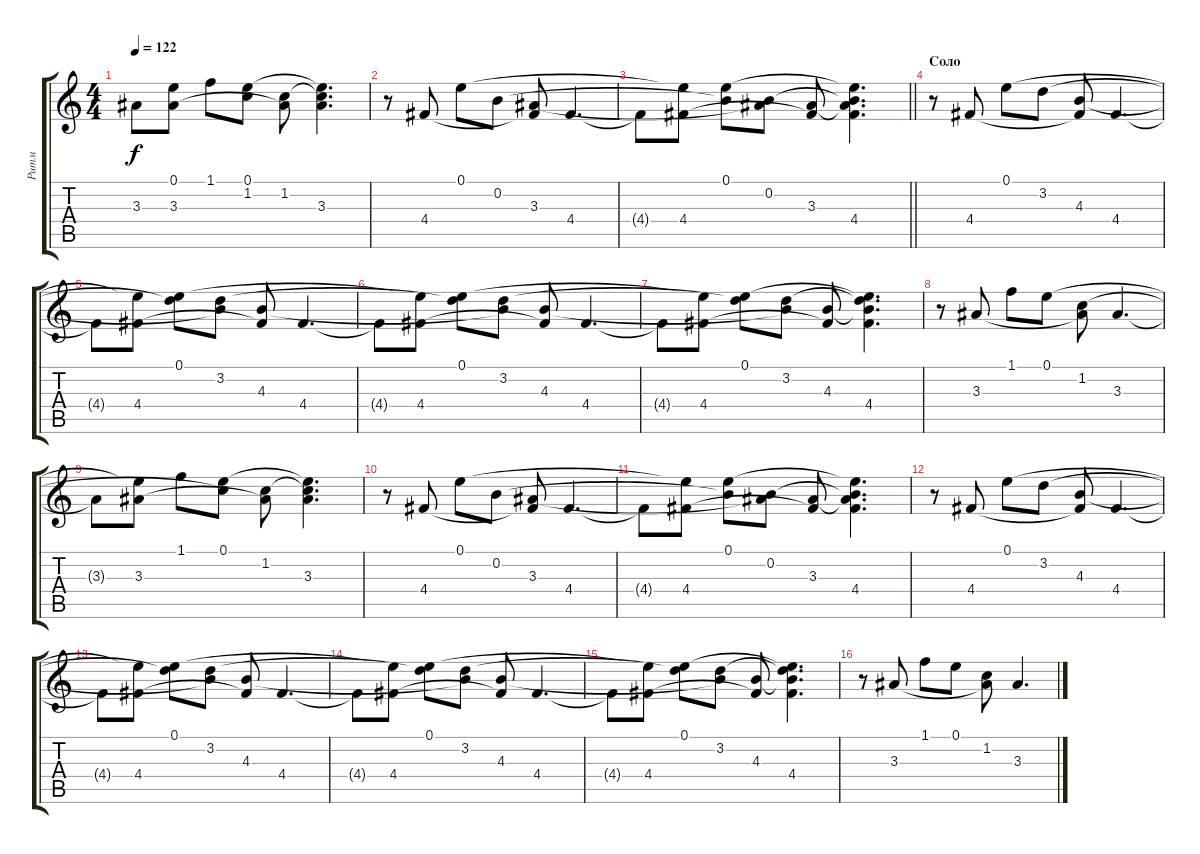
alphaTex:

\track ("Ритм" "Ритм") {instrument electricguitarclean}
\staff {score tabs}
\tuning (E4 B3 G3 D3 A2 E2) {hide}
\ts (4 4)
\tempo 122
\clef g2
\ks c
3.3{t}.8{dy f} (0.1{t} 3.3).8 1.1.8 (0.1 1.2{t}).8 (1.2 3.3{t}).8 (0.1{t} 1.2{t} 3.3).4{d} |
r.8 4.4.8 0.1.8 0.2.8 (3.3 4.4{t}).8 4.4.4{d} |
\barLineRight lightlight
4.4{t}.8 (0.1{t} 4.4).8 (0.1 0.2{t}).8 (0.2 3.3{t}).8 (3.3 4.4{t}).8 (0.1{t} 0.2{t} 3.3{t} 4.4).4{d} |
\section ("" "Соло")
r.8 4.4.8 0.1.8 3.2.8 (4.3 4.4{t}).8 4.4.4{d} |
4.4{t}.8 (0.1{t} 4.4).8 (0.1 3.2{t}).8 (3.2 4.3{t}).8 (4.3 4.4{t}).8 4.4.4{d} |
4.4{t}.8 (0.1{t} 4.4).8 (0.1 3.2{t}).8 (3.2 4.3{t}).8 (4.3 4.4{t}).8 4.4.4{d} |
4.4{t}.8 (0.1{t} 4.4).8 (0.1 3.2{t}).8 (3.2 4.3{t}).8 (4.3 4.4{t}).8 (0.1{t} 3.2{t} 4.3{t} 4.4).4{d} |
r.8 3.3.8 1.1.8 0.1.8 (1.2 3.3{t}).8 3.3.4{d} |
3.3{t}.8 (0.1{t} 3.3).8 1.1.8 (0.1 1.2{t}).8 (1.2 3.3{t}).8 (0.1{t} 1.2{t} 3.3).4{d} |
r.8 4.4.8 0.1.8 0.2.8 (3.3 4.4{t}).8 4.4.4{d} |
4.4{t}.8 (0.1{t} 4.4).8 (0.1 0.2{t}).8 (0.2 3.3{t}).8 (3.3 4.4{t}).8 (0.1{t} 0.2{t} 3.3{t} 4.4).4{d} |
r.8 4.4.8 0.1.8 3.2.8 (4.3 4.4{t}).8 4.4.4{d} |
4.4{t}.8 (0.1{t} 4.4).8 (0.1 3.2{t}).8 (3.2 4.3{t}).8 (4.3 4.4{t}).8 4.4.4{d} |
4.4{t}.8 (0.1{t} 4.4).8 (0.1 3.2{t}).8 (3.2 4.3{t}).8 (4.3 4.4{t}).8 4.4.4{d} |
4.4{t}.8 (0.1{t} 4.4).8 (0.1 3.2{t}).8 (3.2 4.3{t}).8 (4.3 4.4{t}).8 (0.1{t} 3.2{t} 4.3{t} 4.4).4{d} |
r.8 3.3.8 1.1.8 0.1.8 (1.2 3.3{t}).8 3.3.4{d}
